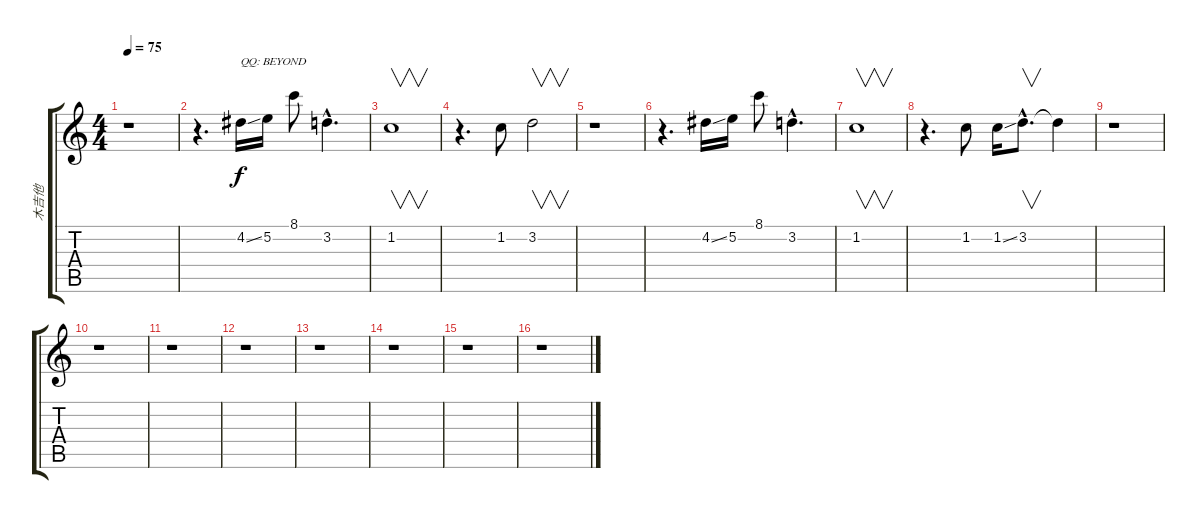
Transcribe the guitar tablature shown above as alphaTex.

\track ("木吉他" "木吉他") {instrument acousticguitarsteel}
\staff {score tabs}
\tuning (E4 B3 G3 D3 A2 E2) {hide}
\ts (4 4)
\tempo 75
\clef g2
\ks c
r.1{dy f instrument acousticguitarsteel} |
r.4{d} 4.2{ss}.16{txt "QQ: BEYOND"} 5.2.16 8.1.8 3.2{hac}.4{d} |
1.2.1{v} |
r.4{d txt ""} 1.2.8 3.2.2{v} |
r.1 |
r.4{d} 4.2{ss}.16 5.2.16 8.1.8 3.2{hac}.4{d} |
1.2.1{v} |
r.4{d} 1.2.8 1.2{ss}.16 3.2{hac}.8{v d} 3.2{t}.4 |
r.1 |
r.1 |
r.1 |
r.1 |
r.1 |
r.1 |
r.1 |
r.1
